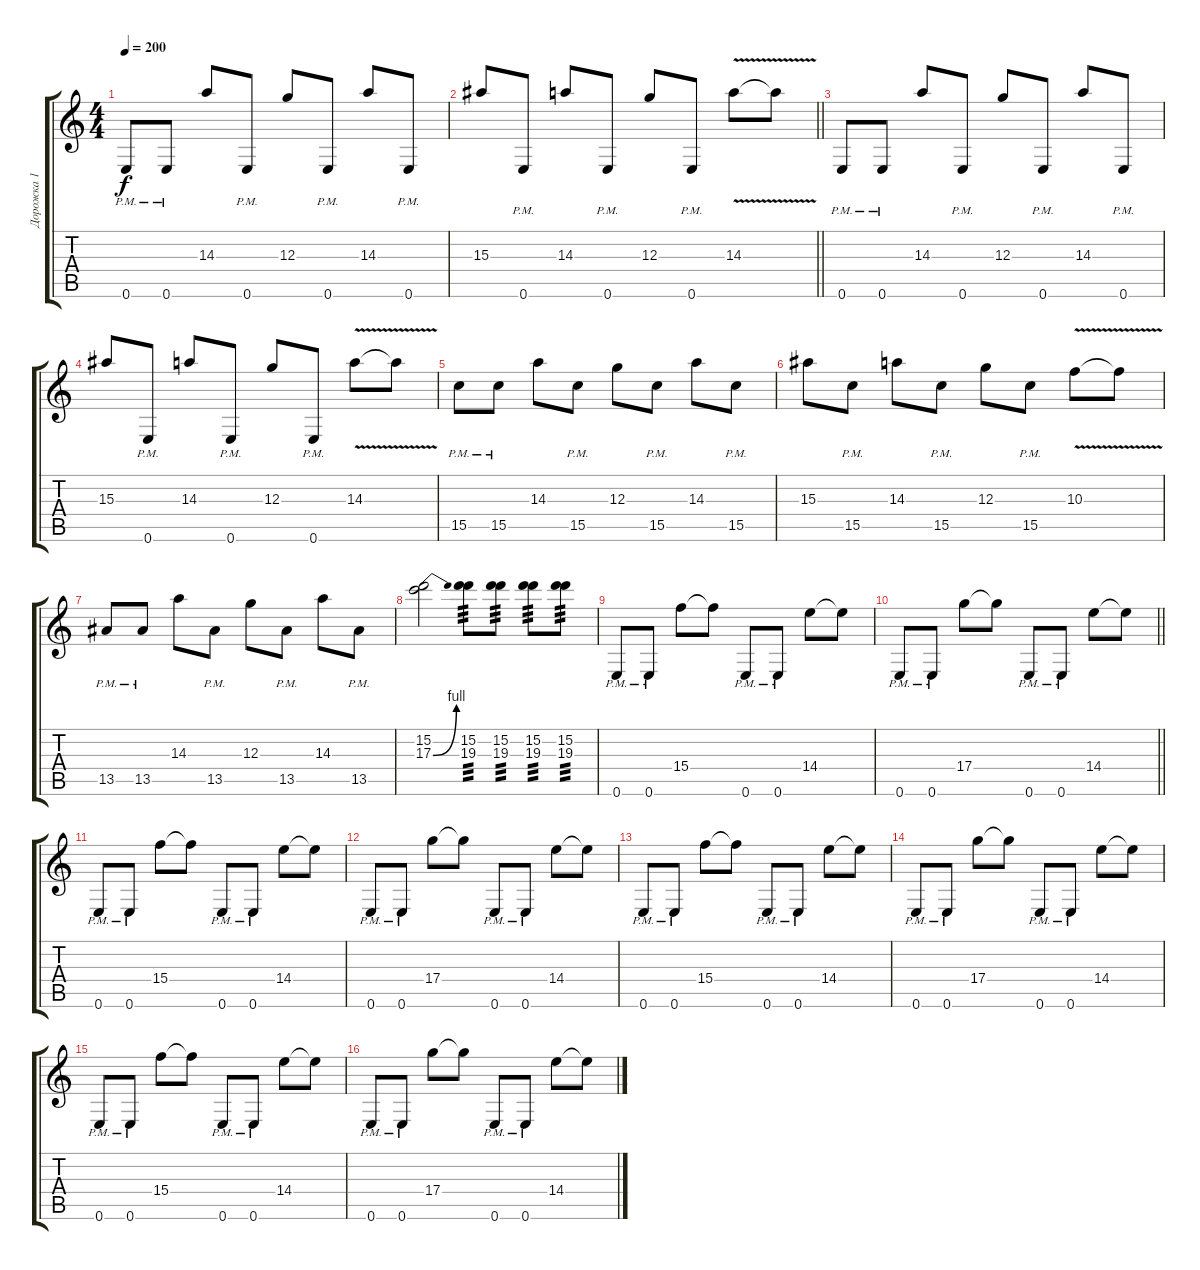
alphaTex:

\track ("Дорожка 1" "Дорожка 1") {instrument distortionguitar}
\staff {score tabs}
\tuning (E4 B3 G3 D3 A2 E2) {hide}
\ts (4 4)
\tempo 200
\clef g2
\ks c
0.6{pm}.8{dy f} 0.6{pm}.8 14.3.8 0.6{pm}.8 12.3.8 0.6{pm}.8 14.3.8 0.6{pm}.8 |
\barLineRight lightlight
15.3.8 0.6{pm}.8 14.3.8 0.6{pm}.8 12.3.8 0.6{pm}.8 14.3{v}.8 14.3{t}.8 |
0.6{pm}.8 0.6{pm}.8 14.3.8 0.6{pm}.8 12.3.8 0.6{pm}.8 14.3.8 0.6{pm}.8 |
15.3.8 0.6{pm}.8 14.3.8 0.6{pm}.8 12.3.8 0.6{pm}.8 14.3{v}.8 14.3{t}.8 |
15.5{pm}.8 15.5{pm}.8 14.3.8 15.5{pm}.8 12.3.8 15.5{pm}.8 14.3.8 15.5{pm}.8 |
15.3.8 15.5{pm}.8 14.3.8 15.5{pm}.8 12.3.8 15.5{pm}.8 10.3{v}.8 10.3{t}.8 |
13.5{pm}.8 13.5{pm}.8 14.3.8 13.5{pm}.8 12.3.8 13.5{pm}.8 14.3.8 13.5{pm}.8 |
(15.2 17.3{be (bend 0 0 60 4)}).2 (15.2 19.3).8{tp 3} (15.2 19.3).8{tp 3} (15.2 19.3).8{tp 3} (15.2 19.3).8{tp 3} |
0.6{pm}.8 0.6{pm}.8 15.4.8 15.4{t}.8 0.6{pm}.8 0.6{pm}.8 14.4.8 14.4{t}.8 |
\barLineRight lightlight
0.6{pm}.8 0.6{pm}.8 17.4.8 17.4{t}.8 0.6{pm}.8 0.6{pm}.8 14.4.8 14.4{t}.8 |
0.6{pm}.8 0.6{pm}.8 15.4.8 15.4{t}.8 0.6{pm}.8 0.6{pm}.8 14.4.8 14.4{t}.8 |
0.6{pm}.8 0.6{pm}.8 17.4.8 17.4{t}.8 0.6{pm}.8 0.6{pm}.8 14.4.8 14.4{t}.8 |
0.6{pm}.8 0.6{pm}.8 15.4.8 15.4{t}.8 0.6{pm}.8 0.6{pm}.8 14.4.8 14.4{t}.8 |
0.6{pm}.8 0.6{pm}.8 17.4.8 17.4{t}.8 0.6{pm}.8 0.6{pm}.8 14.4.8 14.4{t}.8 |
0.6{pm}.8 0.6{pm}.8 15.4.8 15.4{t}.8 0.6{pm}.8 0.6{pm}.8 14.4.8 14.4{t}.8 |
0.6{pm}.8 0.6{pm}.8 17.4.8 17.4{t}.8 0.6{pm}.8 0.6{pm}.8 14.4.8 14.4{t}.8
